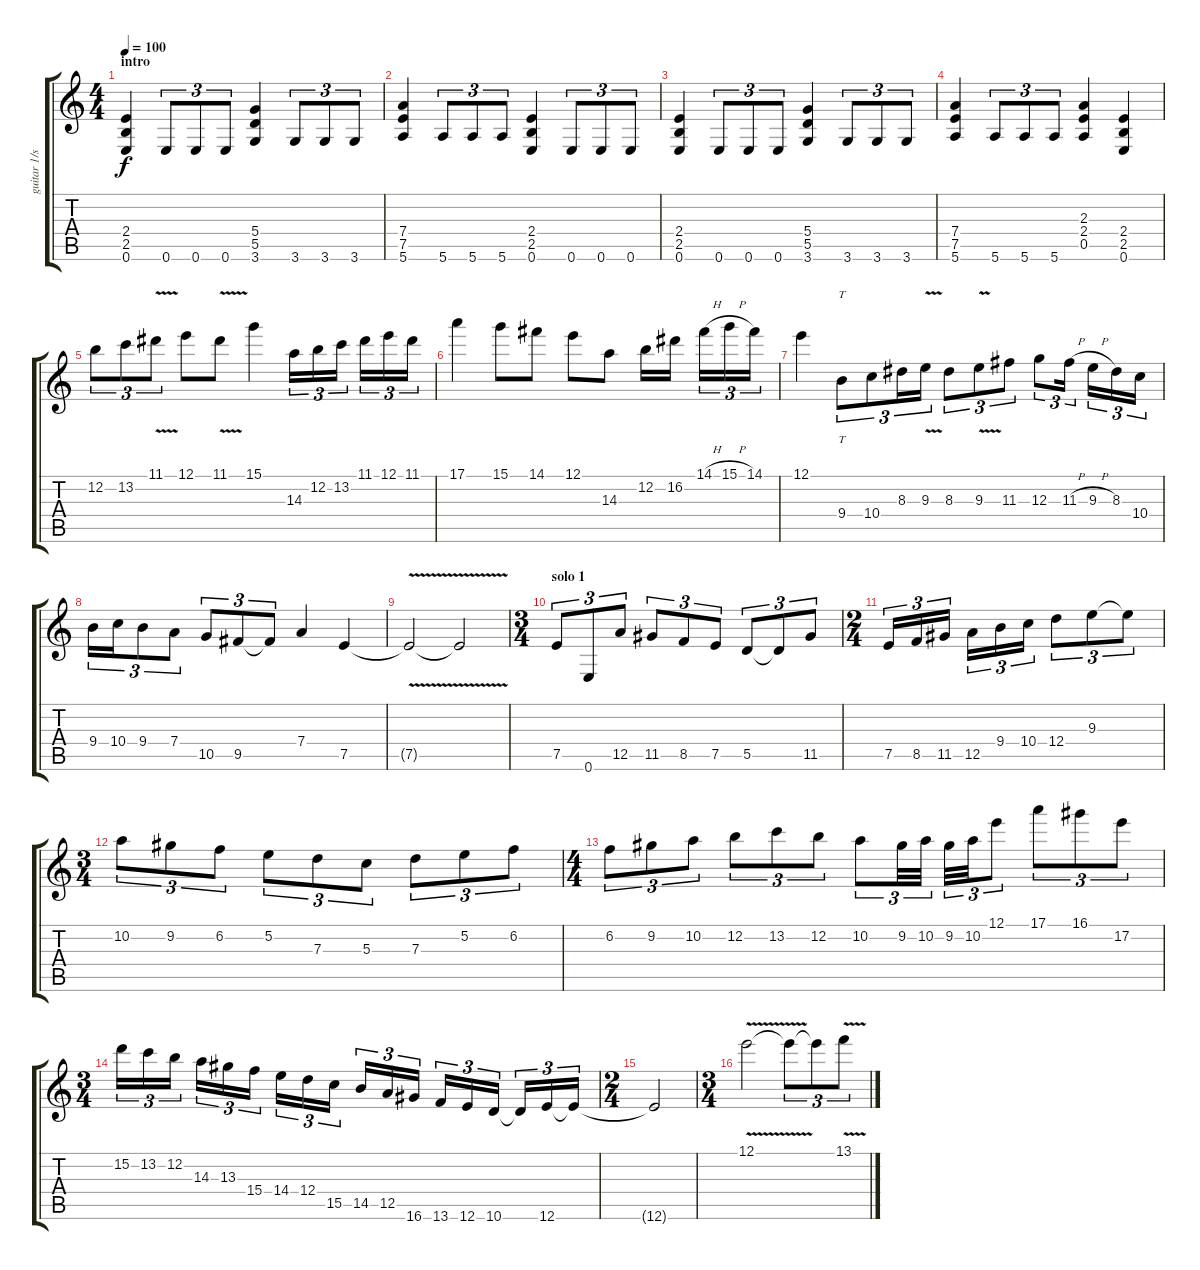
\track ("guitar 1/solo" "guitar 1/s") {instrument distortionguitar}
\staff {score tabs}
\tuning (E4 B3 G3 D3 A2 E2) {hide}
\ts (4 4)
\section ("" "intro")
\tempo 100
\clef g2
\ks c
(2.4 2.5 0.6).4{dy f instrument distortionguitar} 0.6.8{tu (3 2)} 0.6.8{tu (3 2)} 0.6.8{tu (3 2)} (5.4 5.5 3.6).4 3.6.8{tu (3 2)} 3.6.8{tu (3 2)} 3.6.8{tu (3 2)} |
(7.4 7.5 5.6).4 5.6.8{tu (3 2)} 5.6.8{tu (3 2)} 5.6.8{tu (3 2)} (2.4 2.5 0.6).4 0.6.8{tu (3 2)} 0.6.8{tu (3 2)} 0.6.8{tu (3 2)} |
(2.4 2.5 0.6).4 0.6.8{tu (3 2)} 0.6.8{tu (3 2)} 0.6.8{tu (3 2)} (5.4 5.5 3.6).4 3.6.8{tu (3 2)} 3.6.8{tu (3 2)} 3.6.8{tu (3 2)} |
(7.4 7.5 5.6).4 5.6.8{tu (3 2)} 5.6.8{tu (3 2)} 5.6.8{tu (3 2)} (2.3 2.4 0.5).4 (2.4 2.5 0.6).4 |
12.2.8{tu (3 2)} 13.2.8{tu (3 2)} 11.1{v}.8{tu (3 2)} 12.1.8 11.1{v}.8 15.1.4 14.3.16{tu (3 2)} 12.2.16{tu (3 2)} 13.2.16{tu (3 2)} 11.1.16{tu (3 2)} 12.1.16{tu (3 2)} 11.1.16{tu (3 2)} |
17.1.4 15.1.8 14.1.8 12.1.8 14.3.8 12.2.16 16.2.16 14.1{h}.16{tu (3 2)} 15.1{h}.16{tu (3 2)} 14.1.16{tu (3 2)} |
12.1.4 9.4.8{tt tu (3 2)} 10.4.8{tu (3 2)} 8.3.16{tu (3 2)} 9.3{v}.16{tu (3 2)} 8.3.8{tu (3 2)} 9.3{v}.8{tu (3 2)} 11.3.8{tu (3 2)} 12.3.8{tu (3 2)} 11.3{h}.16{tu (3 2)} 9.3{h}.16{tu (3 2)} 8.3.16{tu (3 2)} 10.4.16{tu (3 2)} |
9.4.16{tu (3 2)} 10.4.16{tu (3 2)} 9.4.8{tu (3 2)} 7.4.8{tu (3 2)} 10.5.8{tu (3 2)} 9.5.8{tu (3 2)} 9.5{t}.8{tu (3 2)} 7.4.4 7.5.4 |
7.5{v t}.2 7.5{t}.2 |
\ts (3 4)
\section ("" "solo 1")
7.5.8{tu (3 2) instrument overdrivenguitar} 0.6.8{tu (3 2)} 12.5.8{tu (3 2)} 11.5.8{tu (3 2)} 8.5.8{tu (3 2)} 7.5.8{tu (3 2)} 5.5.8{tu (3 2)} 5.5{t}.8{tu (3 2)} 11.5.8{tu (3 2)} |
\ts (2 4)
7.5.16{tu (3 2)} 8.5.16{tu (3 2)} 11.5.16{tu (3 2)} 12.5.16{tu (3 2)} 9.4.16{tu (3 2)} 10.4.16{tu (3 2)} 12.4.8{tu (3 2)} 9.3.8{tu (3 2) instrument guitarharmonics} 9.3{t}.8{tu (3 2)} |
\ts (3 4)
10.2.8{tu (3 2) instrument overdrivenguitar} 9.2.8{tu (3 2)} 6.2.8{tu (3 2)} 5.2.8{tu (3 2)} 7.3.8{tu (3 2)} 5.3.8{tu (3 2)} 7.3.8{tu (3 2)} 5.2.8{tu (3 2)} 6.2.8{tu (3 2)} |
\ts (4 4)
6.2.8{tu (3 2)} 9.2.8{tu (3 2)} 10.2.8{tu (3 2)} 12.2.8{tu (3 2)} 13.2.8{tu (3 2)} 12.2.8{tu (3 2)} 10.2.8{tu (3 2)} 9.2.32{tu (3 2)} 10.2.32{tu (3 2)} 9.2.32{tu (3 2)} 10.2.32{tu (3 2)} 12.1.8{tu (3 2)} 17.1.8{tu (3 2)} 16.1.8{tu (3 2)} 17.2.8{tu (3 2)} |
\ts (3 4)
15.2.16{tu (3 2)} 13.2.16{tu (3 2)} 12.2.16{tu (3 2)} 14.3.16{tu (3 2)} 13.3.16{tu (3 2)} 15.4.16{tu (3 2)} 14.4.16{tu (3 2)} 12.4.16{tu (3 2)} 15.5.16{tu (3 2)} 14.5.16{tu (3 2)} 12.5.16{tu (3 2)} 16.6.16{tu (3 2)} 13.6.16{tu (3 2)} 12.6.16{tu (3 2)} 10.6.16{tu (3 2)} 10.6{t}.16{tu (3 2)} 12.6.16{tu (3 2)} 12.6{t}.16{tu (3 2)} |
\ts (2 4)
12.6{t}.2 |
\ts (3 4)
12.1{v}.2 12.1{t}.8{tu (3 2)} 12.1{t}.8{tu (3 2)} 13.1{v}.8{tu (3 2)}
